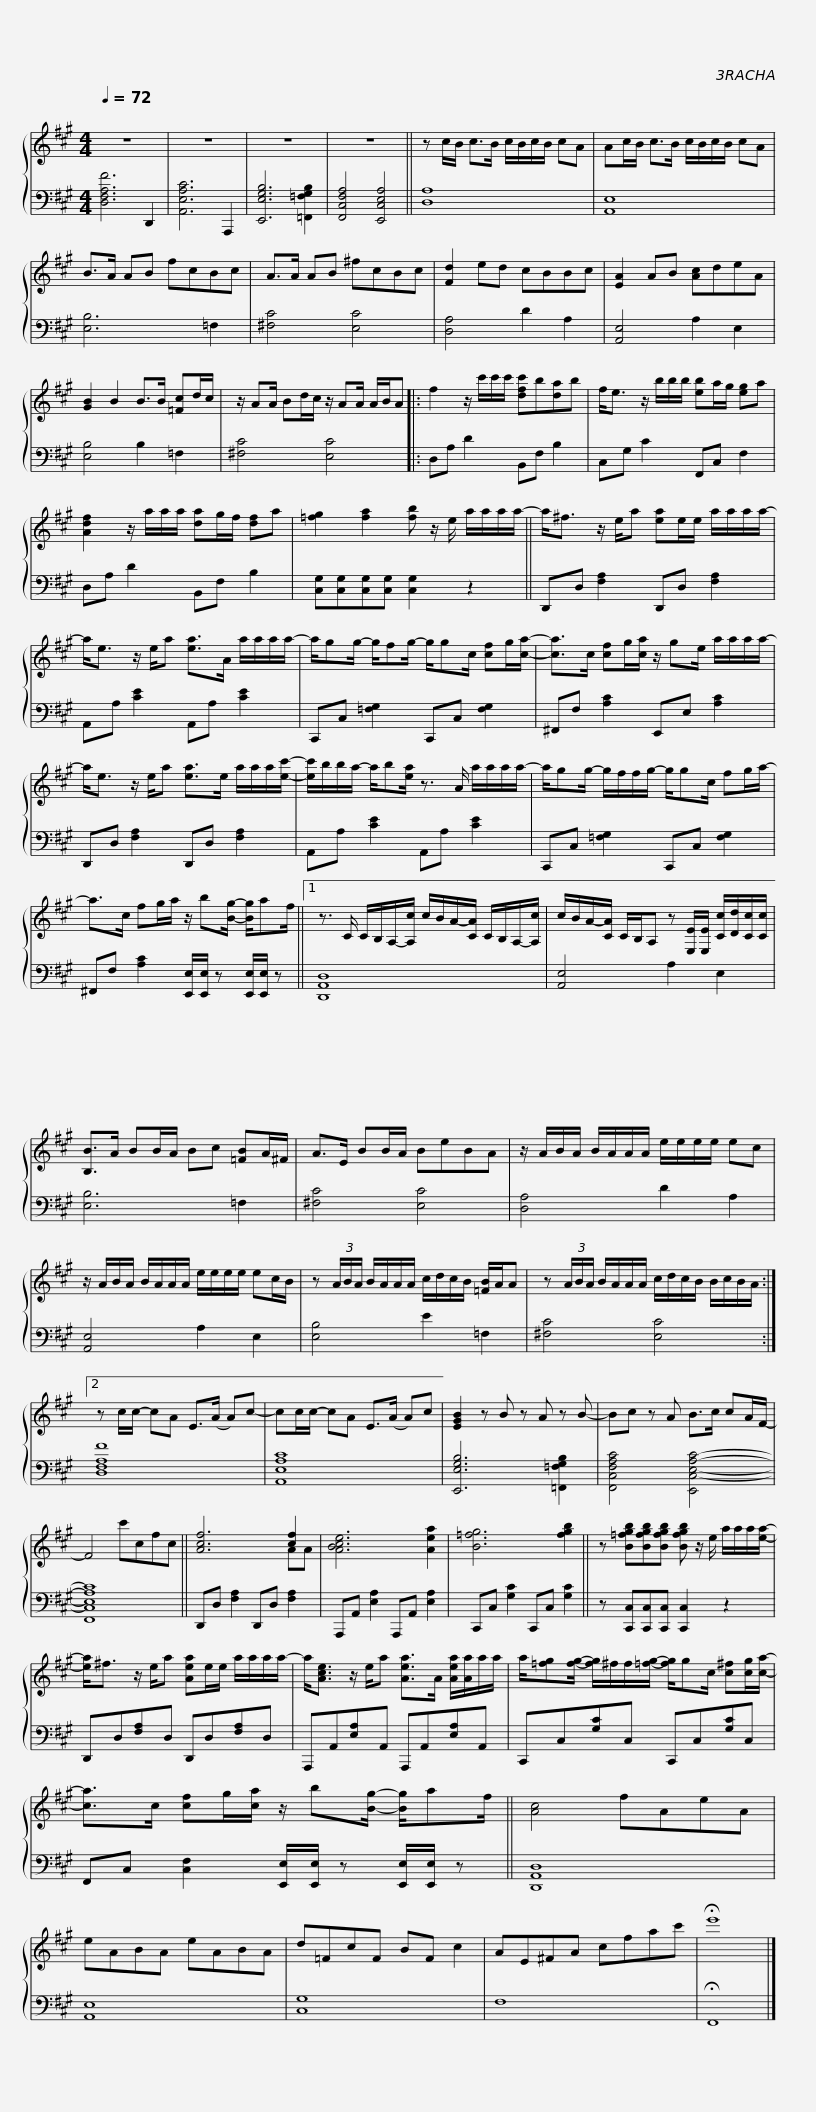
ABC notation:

X:1
%%score { ( 1 3 ) | 2 }
L:1/8
Q:1/4=72
M:4/4
I:linebreak $
K:A
V:1 treble
V:3 treble
V:2 bass
V:1
 z8 | z8 | z8 | z8 || z c/B/ c>B c/B/c/B/ cA | %5
 Ac/B/ c>B c/B/c/B/ cA |$ B>A AB fcBc | A>A AB ^fcBc | [Fd]2 ed cBBc | [EA]2 AB [Ac]deA | %10
 [GB]2 B2 B>B [=Fc]d/c/ |$ z/ AA/ Bd/c/ z/ AA/ A/B/A |: f2 z/ c'/c'/c'/ [dfc']b[da]b | f<e z/ b/b/b/ [eb]a/g/ [eg]a |$ [Adf]2 z/ a/a/a/ [da]g/f/ [df]a | %15
 [=fg]2 [fa]2 [fb] z/ e/ a/a/a/a/- || a<^f z/ e/a [ea]e/e/ a/a/a/a/- |$ a<e z/ e/a [ea]>A a/a/a/a/- | a/gg/- g/fg/- g/gc/ [cf]g/[ca]/- | [ca]>c [cf]g/[ca]/ z/ ge/ a/a/a/a/- |$ %20
 a<e z/ e/a [ea]>e a/a/a/[ec']/- | [ec']/b/b/a/- a/b[ea]/ z3/2 A/ a/a/a/a/- |$ a/gg/- g/f/f/g/- g/gc/ fg/a/- | a>c fg/a/ z/ b[Bg]/- [Bg]/af/ ||1$ z3/2 C/ C/B,/A,/-[A,c]/ c/B/A/-[CA]/ C/B,/A,/-[A,c]/ | %25
 c/B/A/-[CA]/ C/B,/A, z [E,E]/[E,E]/ [Cc]/[Dd]/[Cc]/[Cc]/ |$ [B,B]>A BB/A/ Bc [=FB]A/^F/ | A>E BB/A/ BeBA | z/ A/B/A/ B/A/A/A/ e/e/e/e/ ec |$ z/ A/B/A/ B/A/A/A/ e/e/e/e/ ec/B/ | %30
 z (3A/B/A/ B/A/A/A/ c/d/c/B/ [=FB]/A/A |$ z (3A/B/A/ B/A/A/A/ c/d/c/B/ B/c/B/A/ :|2 z c/c/- cA E>(A A)c- | cc/c/- cA E>(A A)c | [EGB]2 z B z A z B- |$ %35
 Bc z A B>c cA/F/- | F4 c'cfc || [Acf]6 [cf]2 | [ABce]6 [Aea]2 | [B=fg]6 [fgb]2 ||$ %40
 z [B=fgb][Bfgb][Bfgb] [Bfgb] z/ e/ a/a/a/[ea]/- | [ea]<^f z/ e/a [Aea]e/e/ a/a/a/a/- | a<[Ace] z/ e/a [Aea]>A [Aea]/[Aa]/a/a/ |$ a/[=fg][fg]/- [fg]/^f/f/[=fg]/- [fg]/gc/ [c^f][cg]/[ca]/- | [ca]>c [cf]g/[ca]/ z/ b[Bg]/- [Bg]/af/ || %45
 [Ac]4 fAeA |$ eABA eABA | d=FcF BF c2 | AE^FA cfac' | !fermata!e'8 |] %50
V:2
 [D,F,A,F]6 D,,2 | [A,,E,A,C]6 A,,,2 | [E,,E,G,B,]6 [=F,,=F,G,B,]2 | [F,,C,F,A,]4 [E,,C,E,A,]4 || [D,A,]8 | %5
 [A,,E,]8 |$ [E,B,]6 =F,2 | [^F,C]4 [E,C]4 | [D,A,]4 D2 A,2 | [A,,E,]4 A,2 E,2 | %10
 [E,B,]4 B,2 =F,2 |$ [^F,C]4 [E,C]4 |: D,A, D2 B,,F, B,2 | C,G, C2 F,,C, F,2 |$ D,A, D2 B,,F, B,2 | %15
 [C,G,][C,G,][C,G,][C,G,] [C,G,]2 z2 || D,,D, [F,A,]2 D,,D, [F,A,]2 |$ A,,A, [CE]2 A,,A, [CE]2 | C,,C, [=F,G,]2 C,,C, [F,G,]2 | ^F,,F, [A,C]2 E,,E, [A,C]2 |$ %20
 D,,D, [F,A,]2 D,,D, [F,A,]2 | A,,A, [CE]2 A,,A, [CE]2 |$ C,,C, [=F,G,]2 C,,C, [F,G,]2 | ^F,,F, [A,C]2 [E,,E,]/[E,,E,]/ z [E,,E,]/[E,,E,]/ z ||1$ [D,,A,,D,]8 | %25
 [A,,E,]4 A,2 E,2 |$ [E,B,]6 =F,2 | [^F,C]4 [E,C]4 | [D,A,]4 D2 A,2 |$ [A,,E,]4 A,2 E,2 | %30
 [E,B,]4 E2 =F,2 |$ [^F,C]4 [E,C]4 :|2 [D,F,A,F]8 | [A,,E,A,C]8 | [E,,E,G,B,]6 [=F,,=F,G,B,]2 |$ %35
 [F,,C,F,A,C]4 [E,,C,-E,-A,-C-]4 | [F,,C,E,A,C]8 || D,,D, [F,A,]2 D,,D, [F,A,]2 | A,,,A,, [E,A,]2 A,,,A,, [E,A,]2 | C,,C, [G,C]2 C,,C, [G,C]2 ||$ %40
 z [C,,C,][C,,C,][C,,C,] [C,,C,]2 z2 | D,,D,[F,A,]D, D,,D,[F,A,]D, | A,,,A,,[E,A,]A,, A,,,A,,[E,A,]A,, |$ C,,C,[G,C]C, C,,C,[G,C]C, | F,,C, [C,F,]2 [E,,E,]/[E,,E,]/ z [E,,E,]/[E,,E,]/ z || %45
 [D,,A,,D,]8 |$ [A,,E,]8 | [C,G,]8 | F,8 | !fermata!F,,8 |] %50
V:3
 x8 | x8 | x8 | x8 || x8 | %5
 x8 |$ x8 | x8 | x8 | x8 | %10
 x8 |$ x8 |: x8 | x8 |$ x8 | %15
 x8 || x8 |$ x8 | x8 | x8 |$ %20
 x8 | x8 |$ x8 | x8 ||1$ x8 | %25
 x8 |$ x8 | x8 | x8 |$ x8 | %30
 x8 |$ x8 :|2 x8 | x8 | x8 |$ %35
 x8 | x8 || x6 AA | x8 | x8 ||$ %40
 x8 | x8 | x8 |$ x8 | x8 || %45
 x8 |$ x8 | x8 | x8 | x8 |] %50
